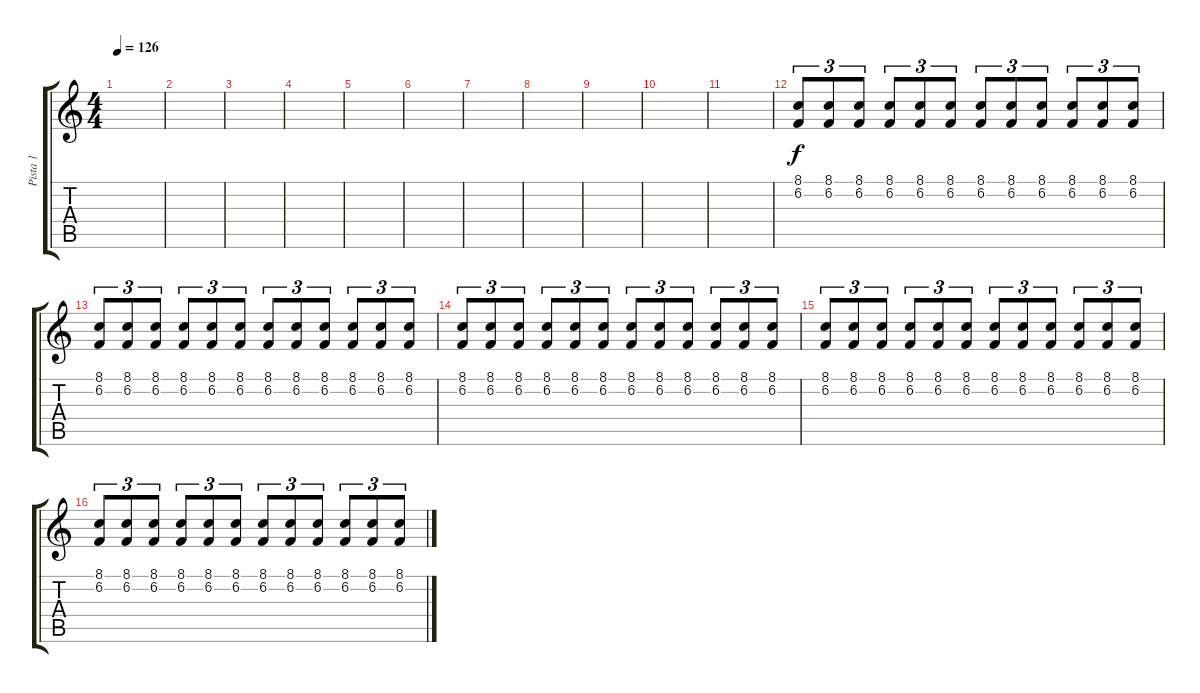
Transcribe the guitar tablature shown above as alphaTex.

\track ("Pista 1" "Pista 1") {instrument lead2sawtooth}
\staff {score tabs}
\tuning (E4 B3 G3 D3 A2 E2) {hide}
\ts (4 4)
\tempo 126
\clef g2
\ks c
|
|
|
|
|
|
|
|
|
|
|
(8.1 6.2).8{tu (3 2) dy f} (8.1 6.2).8{tu (3 2)} (8.1 6.2).8{tu (3 2)} (8.1 6.2).8{tu (3 2)} (8.1 6.2).8{tu (3 2)} (8.1 6.2).8{tu (3 2)} (8.1 6.2).8{tu (3 2)} (8.1 6.2).8{tu (3 2)} (8.1 6.2).8{tu (3 2)} (8.1 6.2).8{tu (3 2)} (8.1 6.2).8{tu (3 2)} (8.1 6.2).8{tu (3 2)} |
(8.1 6.2).8{tu (3 2)} (8.1 6.2).8{tu (3 2)} (8.1 6.2).8{tu (3 2)} (8.1 6.2).8{tu (3 2)} (8.1 6.2).8{tu (3 2)} (8.1 6.2).8{tu (3 2)} (8.1 6.2).8{tu (3 2)} (8.1 6.2).8{tu (3 2)} (8.1 6.2).8{tu (3 2)} (8.1 6.2).8{tu (3 2)} (8.1 6.2).8{tu (3 2)} (8.1 6.2).8{tu (3 2)} |
(8.1 6.2).8{tu (3 2)} (8.1 6.2).8{tu (3 2)} (8.1 6.2).8{tu (3 2)} (8.1 6.2).8{tu (3 2)} (8.1 6.2).8{tu (3 2)} (8.1 6.2).8{tu (3 2)} (8.1 6.2).8{tu (3 2)} (8.1 6.2).8{tu (3 2)} (8.1 6.2).8{tu (3 2)} (8.1 6.2).8{tu (3 2)} (8.1 6.2).8{tu (3 2)} (8.1 6.2).8{tu (3 2)} |
(8.1 6.2).8{tu (3 2)} (8.1 6.2).8{tu (3 2)} (8.1 6.2).8{tu (3 2)} (8.1 6.2).8{tu (3 2)} (8.1 6.2).8{tu (3 2)} (8.1 6.2).8{tu (3 2)} (8.1 6.2).8{tu (3 2)} (8.1 6.2).8{tu (3 2)} (8.1 6.2).8{tu (3 2)} (8.1 6.2).8{tu (3 2)} (8.1 6.2).8{tu (3 2)} (8.1 6.2).8{tu (3 2)} |
(8.1 6.2).8{tu (3 2)} (8.1 6.2).8{tu (3 2)} (8.1 6.2).8{tu (3 2)} (8.1 6.2).8{tu (3 2)} (8.1 6.2).8{tu (3 2)} (8.1 6.2).8{tu (3 2)} (8.1 6.2).8{tu (3 2)} (8.1 6.2).8{tu (3 2)} (8.1 6.2).8{tu (3 2)} (8.1 6.2).8{tu (3 2)} (8.1 6.2).8{tu (3 2)} (8.1 6.2).8{tu (3 2)}
